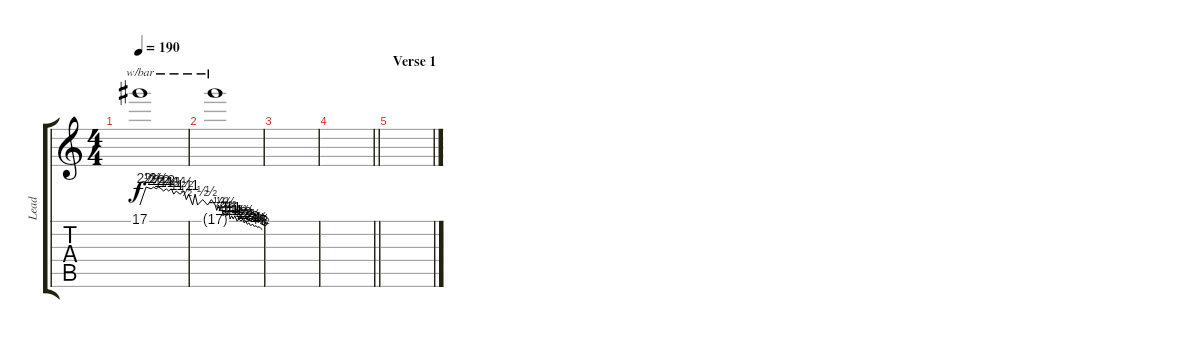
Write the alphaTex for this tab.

\track ("Lead" "Lead") {instrument distortionguitar}
\staff {score tabs}
\tuning (Eb4 Bb3 Gb3 Db3 Ab2 Db2) {hide}
\ts (4 4)
\section ("" "")
\tempo 190
\clef g2
\ks c
17.1.1{tbe (custom default 0 0 5 10 9 8 11 10 13 8 15 10 17 8 19 6 21 8 23 6 25 8 27 4 29 6 32 4 35 6 37 2 39 4 42 0 44 4 46 0 50 2 54 0 57 2 60 0) dy f} |
17.1{t}.1{tbe (custom default 0 0 2 -2 4 0 6 -2 8 0 10 -4 12 -2 15 -4 17 -2 19 -6 21 -4 23 -6 25 -4 28 -8 30 -6 33 -8 35 -6 37 -10 39 -8 41 -12 43 -10 45 -14 48 -12 50 -16 52 -14 54 -18 56 -16 58 -20 60 -24)} |
|
\barLineRight lightlight
|
\section ("" "Verse 1")
